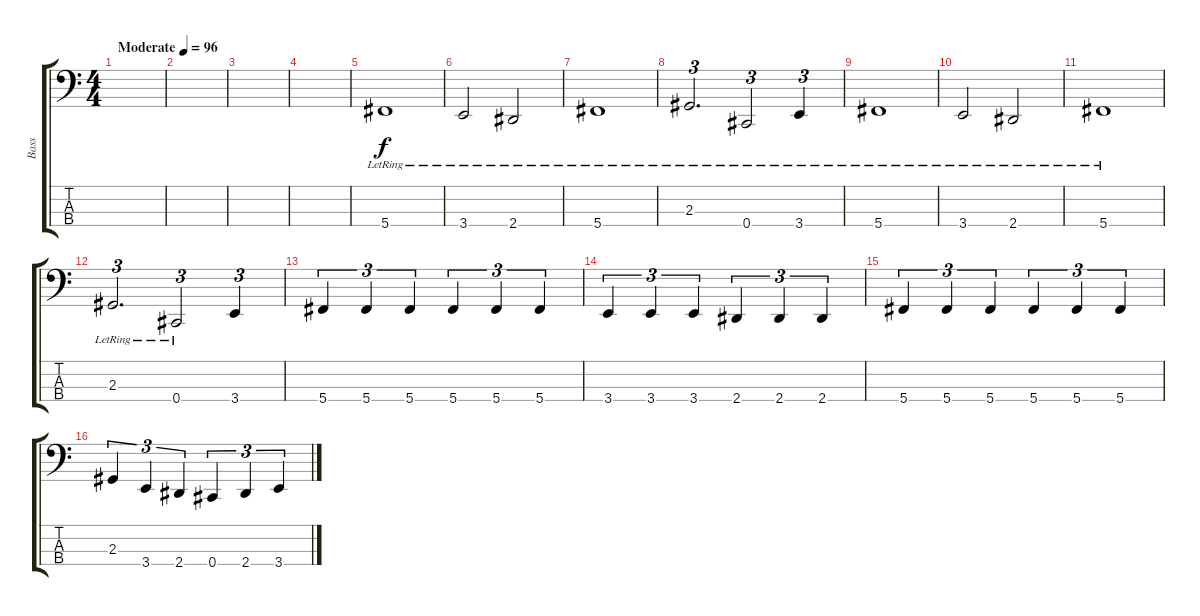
\track ("Bass" "Bass") {instrument electricbassfinger}
\staff {score tabs}
\tuning (E2 B1 Gb1 Db1) {hide}
\ts (4 4)
\tempo (96 "Moderate")
\clef f4
\ks c
|
|
|
|
5.4{lr}.1{volume 12} |
3.4{lr}.2 2.4{lr}.2 |
5.4{lr}.1 |
2.3{lr}.2{d tu (3 2)} 0.4{lr}.2{tu (3 2)} 3.4{lr}.4{tu (3 2)} |
5.4{lr}.1 |
3.4{lr}.2 2.4{lr}.2 |
5.4{lr}.1 |
2.3{lr}.2{d tu (3 2)} 0.4{lr}.2{tu (3 2)} 3.4.4{tu (3 2)} |
5.4.4{tu (3 2)} 5.4.4{tu (3 2)} 5.4.4{tu (3 2)} 5.4.4{tu (3 2)} 5.4.4{tu (3 2)} 5.4.4{tu (3 2)} |
3.4.4{tu (3 2)} 3.4.4{tu (3 2)} 3.4.4{tu (3 2)} 2.4.4{tu (3 2)} 2.4.4{tu (3 2)} 2.4.4{tu (3 2)} |
5.4.4{tu (3 2)} 5.4.4{tu (3 2)} 5.4.4{tu (3 2)} 5.4.4{tu (3 2)} 5.4.4{tu (3 2)} 5.4.4{tu (3 2)} |
2.3.4{tu (3 2)} 3.4.4{tu (3 2)} 2.4.4{tu (3 2)} 0.4.4{tu (3 2)} 2.4.4{tu (3 2)} 3.4.4{tu (3 2)}
